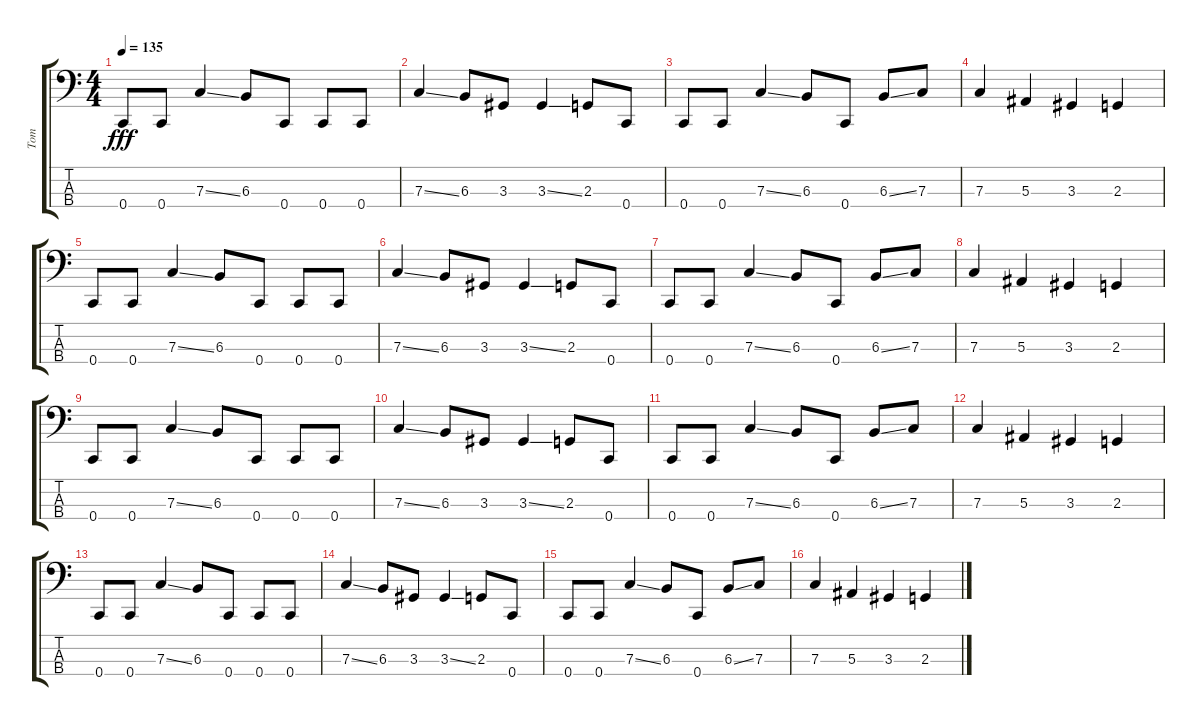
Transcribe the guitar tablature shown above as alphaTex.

\track ("Tom" "Tom") {instrument electricbasspick}
\staff {score tabs}
\tuning (Eb2 Bb1 F1 C1) {hide}
\ts (4 4)
\tempo 135
\clef f4
\ks c
0.4.8{dy fff} 0.4.8 7.3{ss}.4 6.3.8 0.4.8 0.4.8 0.4.8 |
7.3{ss}.4 6.3.8 3.3.8 3.3{ss}.4 2.3.8 0.4.8 |
0.4.8 0.4.8 7.3{ss}.4 6.3.8 0.4.8 6.3{ss}.8 7.3.8 |
7.3.4 5.3.4 3.3.4 2.3.4 |
0.4.8 0.4.8 7.3{ss}.4 6.3.8 0.4.8 0.4.8 0.4.8 |
7.3{ss}.4 6.3.8 3.3.8 3.3{ss}.4 2.3.8 0.4.8 |
0.4.8 0.4.8 7.3{ss}.4 6.3.8 0.4.8 6.3{ss}.8 7.3.8 |
7.3.4 5.3.4 3.3.4 2.3.4 |
0.4.8 0.4.8 7.3{ss}.4 6.3.8 0.4.8 0.4.8 0.4.8 |
7.3{ss}.4 6.3.8 3.3.8 3.3{ss}.4 2.3.8 0.4.8 |
0.4.8 0.4.8 7.3{ss}.4 6.3.8 0.4.8 6.3{ss}.8 7.3.8 |
7.3.4 5.3.4 3.3.4 2.3.4 |
0.4.8 0.4.8 7.3{ss}.4 6.3.8 0.4.8 0.4.8 0.4.8 |
7.3{ss}.4 6.3.8 3.3.8 3.3{ss}.4 2.3.8 0.4.8 |
0.4.8 0.4.8 7.3{ss}.4 6.3.8 0.4.8 6.3{ss}.8 7.3.8 |
7.3.4 5.3.4 3.3.4 2.3.4
